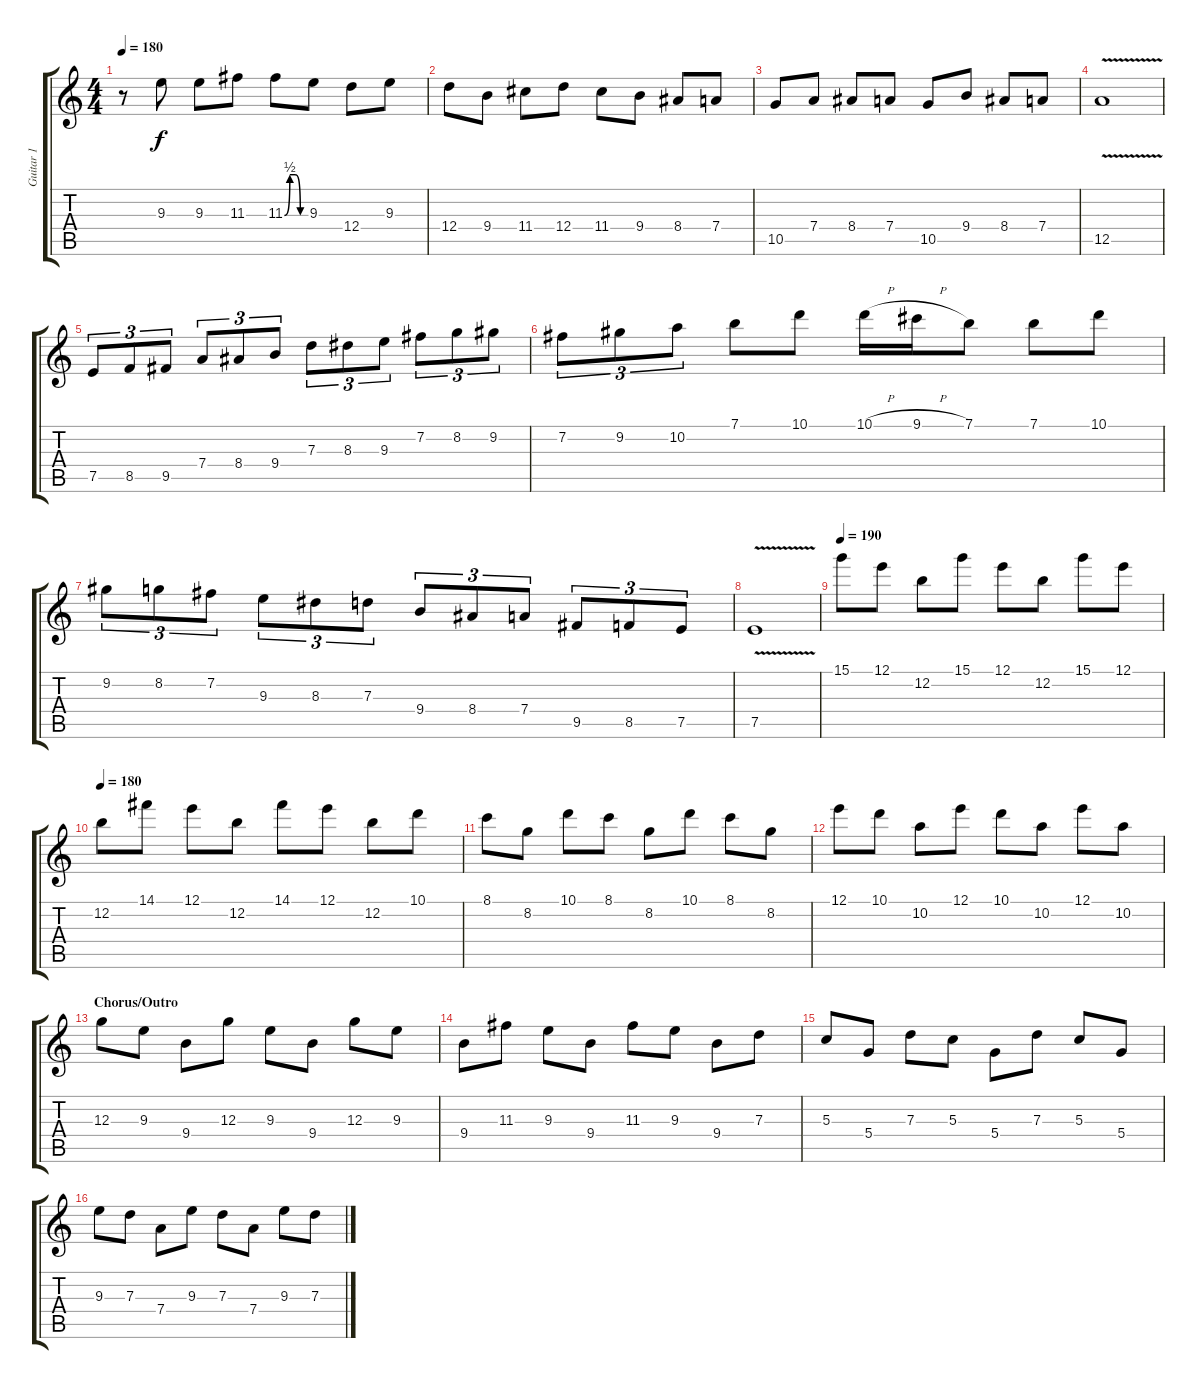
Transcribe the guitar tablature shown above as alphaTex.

\track ("Guitar 1" "Guitar 1") {instrument overdrivenguitar}
\staff {score tabs}
\tuning (E4 B3 G3 D3 A2 E2) {hide}
\ts (4 4)
\tempo 180
\clef g2
\ks c
r.8{dy f} 9.3.8 9.3.8 11.3.8 11.3{be (custom 0 0 15 2 30 2 45 0 60 0)}.8 9.3.8 12.4.8 9.3.8 |
12.4.8 9.4.8 11.4.8 12.4.8 11.4.8 9.4.8 8.4.8 7.4.8 |
10.5.8 7.4.8 8.4.8 7.4.8 10.5.8 9.4.8 8.4.8 7.4.8 |
12.5{v}.1 |
7.5.8{tu (3 2)} 8.5.8{tu (3 2)} 9.5.8{tu (3 2)} 7.4.8{tu (3 2)} 8.4.8{tu (3 2)} 9.4.8{tu (3 2)} 7.3.8{tu (3 2)} 8.3.8{tu (3 2)} 9.3.8{tu (3 2)} 7.2.8{tu (3 2)} 8.2.8{tu (3 2)} 9.2.8{tu (3 2)} |
7.2.8{tu (3 2)} 9.2.8{tu (3 2)} 10.2.8{tu (3 2)} 7.1.8 10.1.8 10.1{h}.16 9.1{h}.16 7.1.8 7.1.8 10.1.8 |
9.2.8{tu (3 2)} 8.2.8{tu (3 2)} 7.2.8{tu (3 2)} 9.3.8{tu (3 2)} 8.3.8{tu (3 2)} 7.3.8{tu (3 2)} 9.4.8{tu (3 2)} 8.4.8{tu (3 2)} 7.4.8{tu (3 2)} 9.5.8{tu (3 2)} 8.5.8{tu (3 2)} 7.5.8{tu (3 2)} |
7.5{v}.1 |
\tempo 190
15.1.8 12.1.8 12.2.8 15.1.8 12.1.8 12.2.8 15.1.8 12.1.8 |
\tempo 180
12.2.8 14.1.8 12.1.8 12.2.8 14.1.8 12.1.8 12.2.8 10.1.8 |
8.1.8 8.2.8 10.1.8 8.1.8 8.2.8 10.1.8 8.1.8 8.2.8 |
12.1.8 10.1.8 10.2.8 12.1.8 10.1.8 10.2.8 12.1.8 10.2.8 |
\section ("" "Chorus/Outro")
12.3.8 9.3.8 9.4.8 12.3.8 9.3.8 9.4.8 12.3.8 9.3.8 |
9.4.8 11.3.8 9.3.8 9.4.8 11.3.8 9.3.8 9.4.8 7.3.8 |
5.3.8 5.4.8 7.3.8 5.3.8 5.4.8 7.3.8 5.3.8 5.4.8 |
9.3.8 7.3.8 7.4.8 9.3.8 7.3.8 7.4.8 9.3.8 7.3.8
